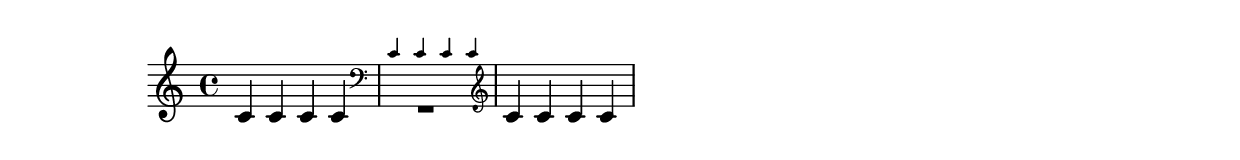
\version "2.13.63"

Solo = \relative c' { 
  c4 c c c |

  % Manually written cue notes, not quoted from another lilypond voice:
  << 
    { \voiceTwo R1 \oneVoice }
    \new CueVoice 
    {
      \cueClef "bass"
      \voiceOne
      c4 c c c |
      \cueClefUnset 
    }
  >>
  c4 c c c |
}

\score {
  <<
    \new Staff \Solo
  >>
}
